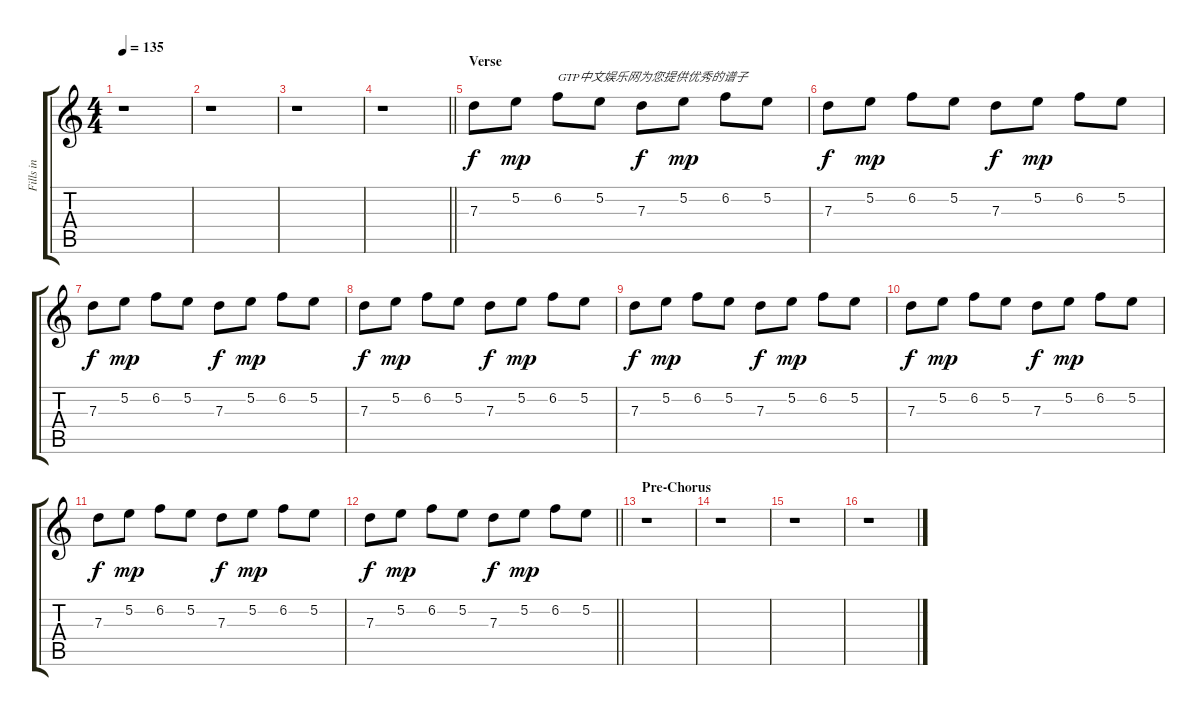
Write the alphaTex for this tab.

\track ("Fills in" "Fills in") {instrument distortionguitar}
\staff {score tabs}
\tuning (E4 B3 G3 D3 A2 D2) {hide}
\ts (4 4)
\tempo 135
\clef g2
\ks c
r.1{dy f instrument distortionguitar} |
r.1 |
r.1 |
\barLineRight lightlight
r.1 |
\section ("" "Verse")
7.3.8{instrument electricguitarmuted} 5.2.8{dy mp} 6.2.8{txt "GTP中文娱乐网为您提供优秀的谱子"} 5.2.8 7.3.8{dy f} 5.2.8{dy mp} 6.2.8 5.2.8 |
7.3.8{dy f} 5.2.8{dy mp} 6.2.8 5.2.8 7.3.8{dy f} 5.2.8{dy mp} 6.2.8 5.2.8 |
7.3.8{dy f instrument electricguitarmuted} 5.2.8{dy mp} 6.2.8 5.2.8 7.3.8{dy f} 5.2.8{dy mp} 6.2.8 5.2.8 |
7.3.8{dy f} 5.2.8{dy mp} 6.2.8 5.2.8 7.3.8{dy f} 5.2.8{dy mp} 6.2.8 5.2.8 |
7.3.8{dy f instrument electricguitarmuted} 5.2.8{dy mp} 6.2.8 5.2.8 7.3.8{dy f} 5.2.8{dy mp} 6.2.8 5.2.8 |
7.3.8{dy f} 5.2.8{dy mp} 6.2.8 5.2.8 7.3.8{dy f} 5.2.8{dy mp} 6.2.8 5.2.8 |
7.3.8{dy f instrument electricguitarmuted} 5.2.8{dy mp} 6.2.8 5.2.8 7.3.8{dy f} 5.2.8{dy mp} 6.2.8 5.2.8 |
\barLineRight lightlight
7.3.8{dy f} 5.2.8{dy mp} 6.2.8 5.2.8 7.3.8{dy f} 5.2.8{dy mp} 6.2.8 5.2.8 |
\section ("" "Pre-Chorus")
r.1{instrument distortionguitar} |
r.1 |
r.1 |
r.1
